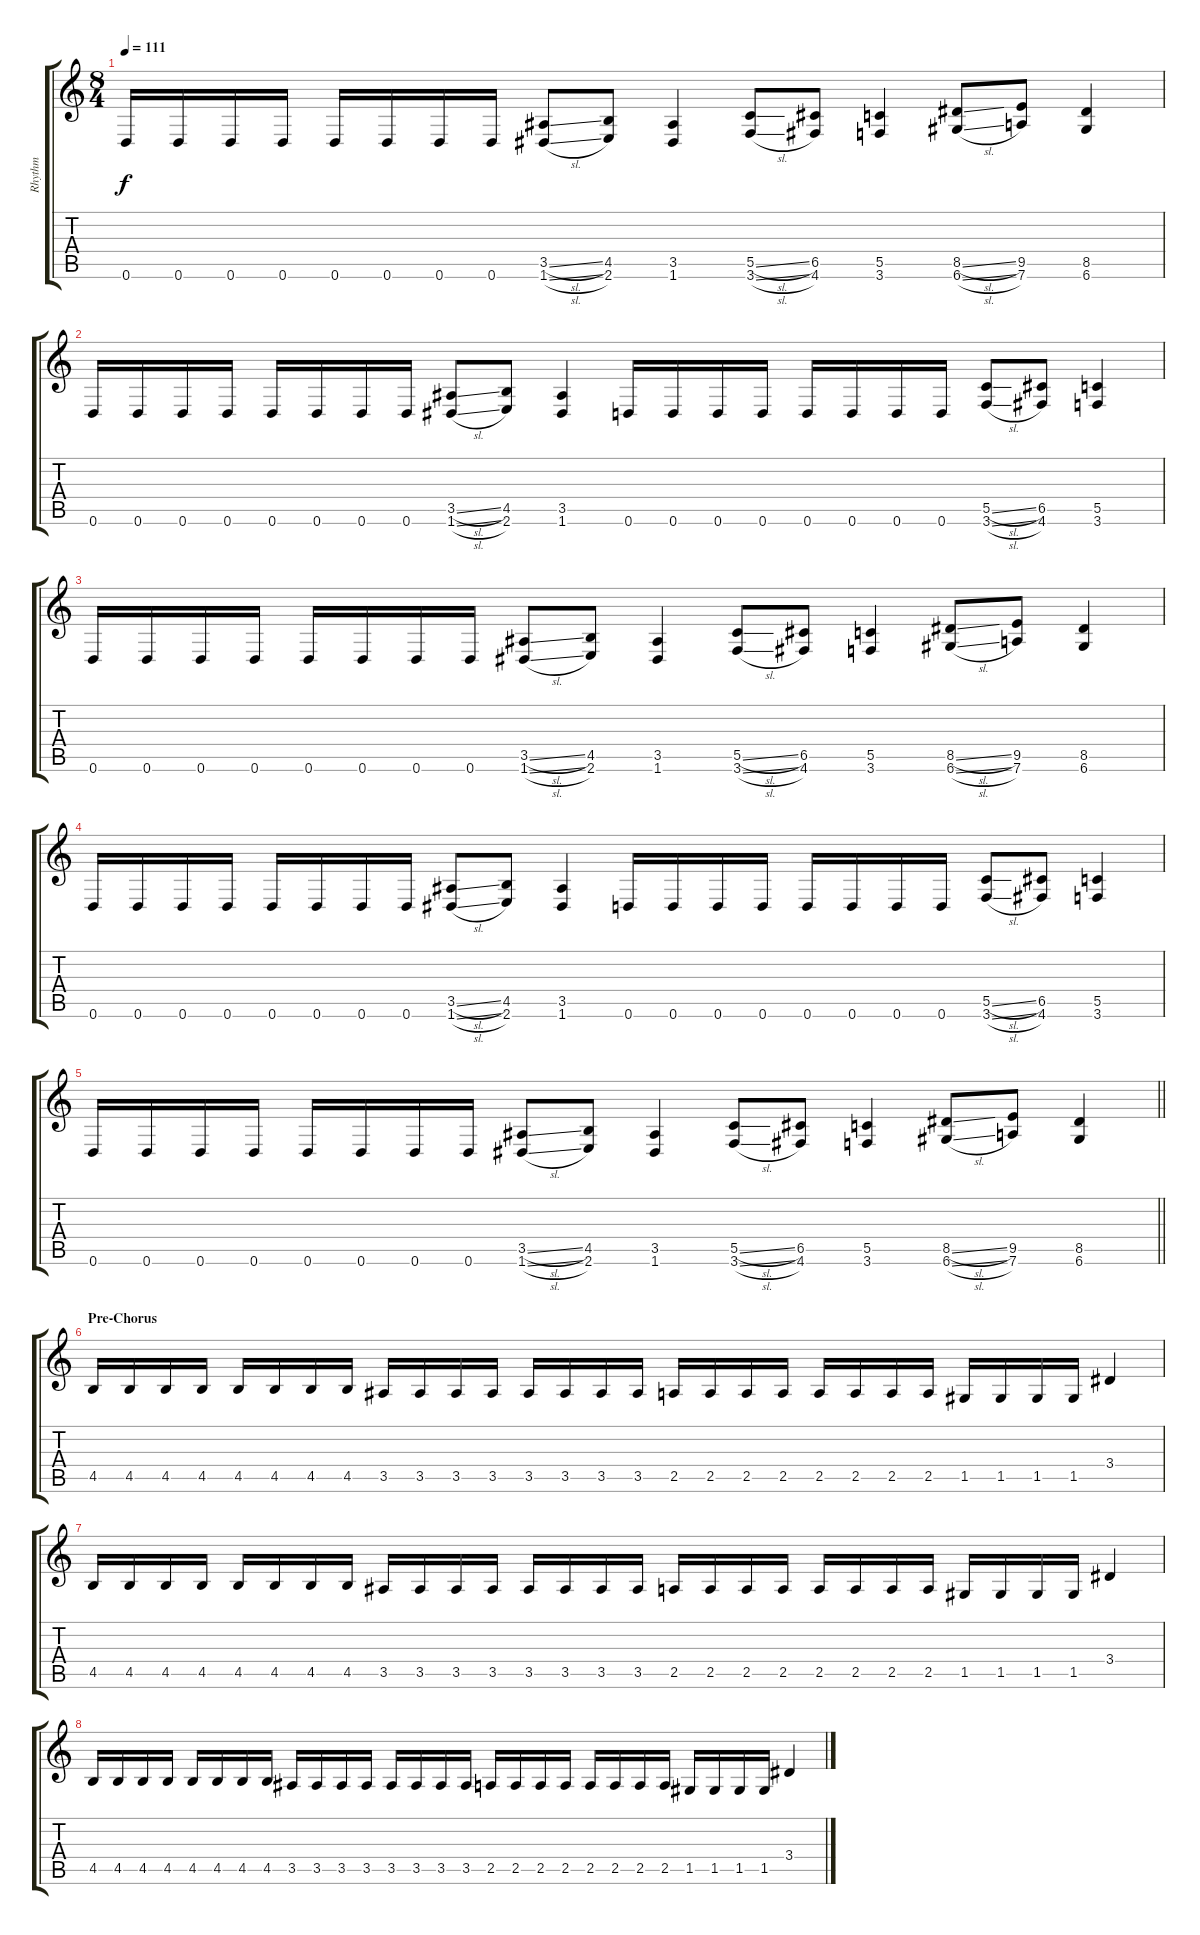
\track ("Rhythm" "Rhythm") {instrument distortionguitar}
\staff {score tabs}
\tuning (D4 A3 F3 C3 G2 D2) {hide}
\ts (8 4)
\tempo 111
\clef g2
\ks c
0.6.16{dy f} 0.6.16 0.6.16 0.6.16 0.6.16 0.6.16 0.6.16 0.6.16 (3.5{sl} 1.6{sl}).8 (4.5 2.6).8 (3.5 1.6).4 (5.5{sl} 3.6{sl}).8 (6.5 4.6).8 (5.5 3.6).4 (8.5{sl} 6.6{sl}).8 (9.5 7.6).8 (8.5 6.6).4 |
0.6.16 0.6.16 0.6.16 0.6.16 0.6.16 0.6.16 0.6.16 0.6.16 (3.5{sl} 1.6{sl}).8 (4.5 2.6).8 (3.5 1.6).4 0.6.16 0.6.16 0.6.16 0.6.16 0.6.16 0.6.16 0.6.16 0.6.16 (5.5{sl} 3.6{sl}).8 (6.5 4.6).8 (5.5 3.6).4 |
0.6.16 0.6.16 0.6.16 0.6.16 0.6.16 0.6.16 0.6.16 0.6.16 (3.5{sl} 1.6{sl}).8 (4.5 2.6).8 (3.5 1.6).4 (5.5{sl} 3.6{sl}).8 (6.5 4.6).8 (5.5 3.6).4 (8.5{sl} 6.6{sl}).8 (9.5 7.6).8 (8.5 6.6).4 |
0.6.16 0.6.16 0.6.16 0.6.16 0.6.16 0.6.16 0.6.16 0.6.16 (3.5{sl} 1.6{sl}).8 (4.5 2.6).8 (3.5 1.6).4 0.6.16 0.6.16 0.6.16 0.6.16 0.6.16 0.6.16 0.6.16 0.6.16 (5.5{sl} 3.6{sl}).8 (6.5 4.6).8 (5.5 3.6).4 |
\barLineRight lightlight
0.6.16 0.6.16 0.6.16 0.6.16 0.6.16 0.6.16 0.6.16 0.6.16 (3.5{sl} 1.6{sl}).8 (4.5 2.6).8 (3.5 1.6).4 (5.5{sl} 3.6{sl}).8 (6.5 4.6).8 (5.5 3.6).4 (8.5{sl} 6.6{sl}).8 (9.5 7.6).8 (8.5 6.6).4 |
\section ("" "Pre-Chorus")
4.5.16 4.5.16 4.5.16 4.5.16 4.5.16 4.5.16 4.5.16 4.5.16 3.5.16 3.5.16 3.5.16 3.5.16 3.5.16 3.5.16 3.5.16 3.5.16 2.5.16 2.5.16 2.5.16 2.5.16 2.5.16 2.5.16 2.5.16 2.5.16 1.5.16 1.5.16 1.5.16 1.5.16 3.4.4 |
4.5.16 4.5.16 4.5.16 4.5.16 4.5.16 4.5.16 4.5.16 4.5.16 3.5.16 3.5.16 3.5.16 3.5.16 3.5.16 3.5.16 3.5.16 3.5.16 2.5.16 2.5.16 2.5.16 2.5.16 2.5.16 2.5.16 2.5.16 2.5.16 1.5.16 1.5.16 1.5.16 1.5.16 3.4.4 |
4.5.16 4.5.16 4.5.16 4.5.16 4.5.16 4.5.16 4.5.16 4.5.16 3.5.16 3.5.16 3.5.16 3.5.16 3.5.16 3.5.16 3.5.16 3.5.16 2.5.16 2.5.16 2.5.16 2.5.16 2.5.16 2.5.16 2.5.16 2.5.16 1.5.16 1.5.16 1.5.16 1.5.16 3.4.4
